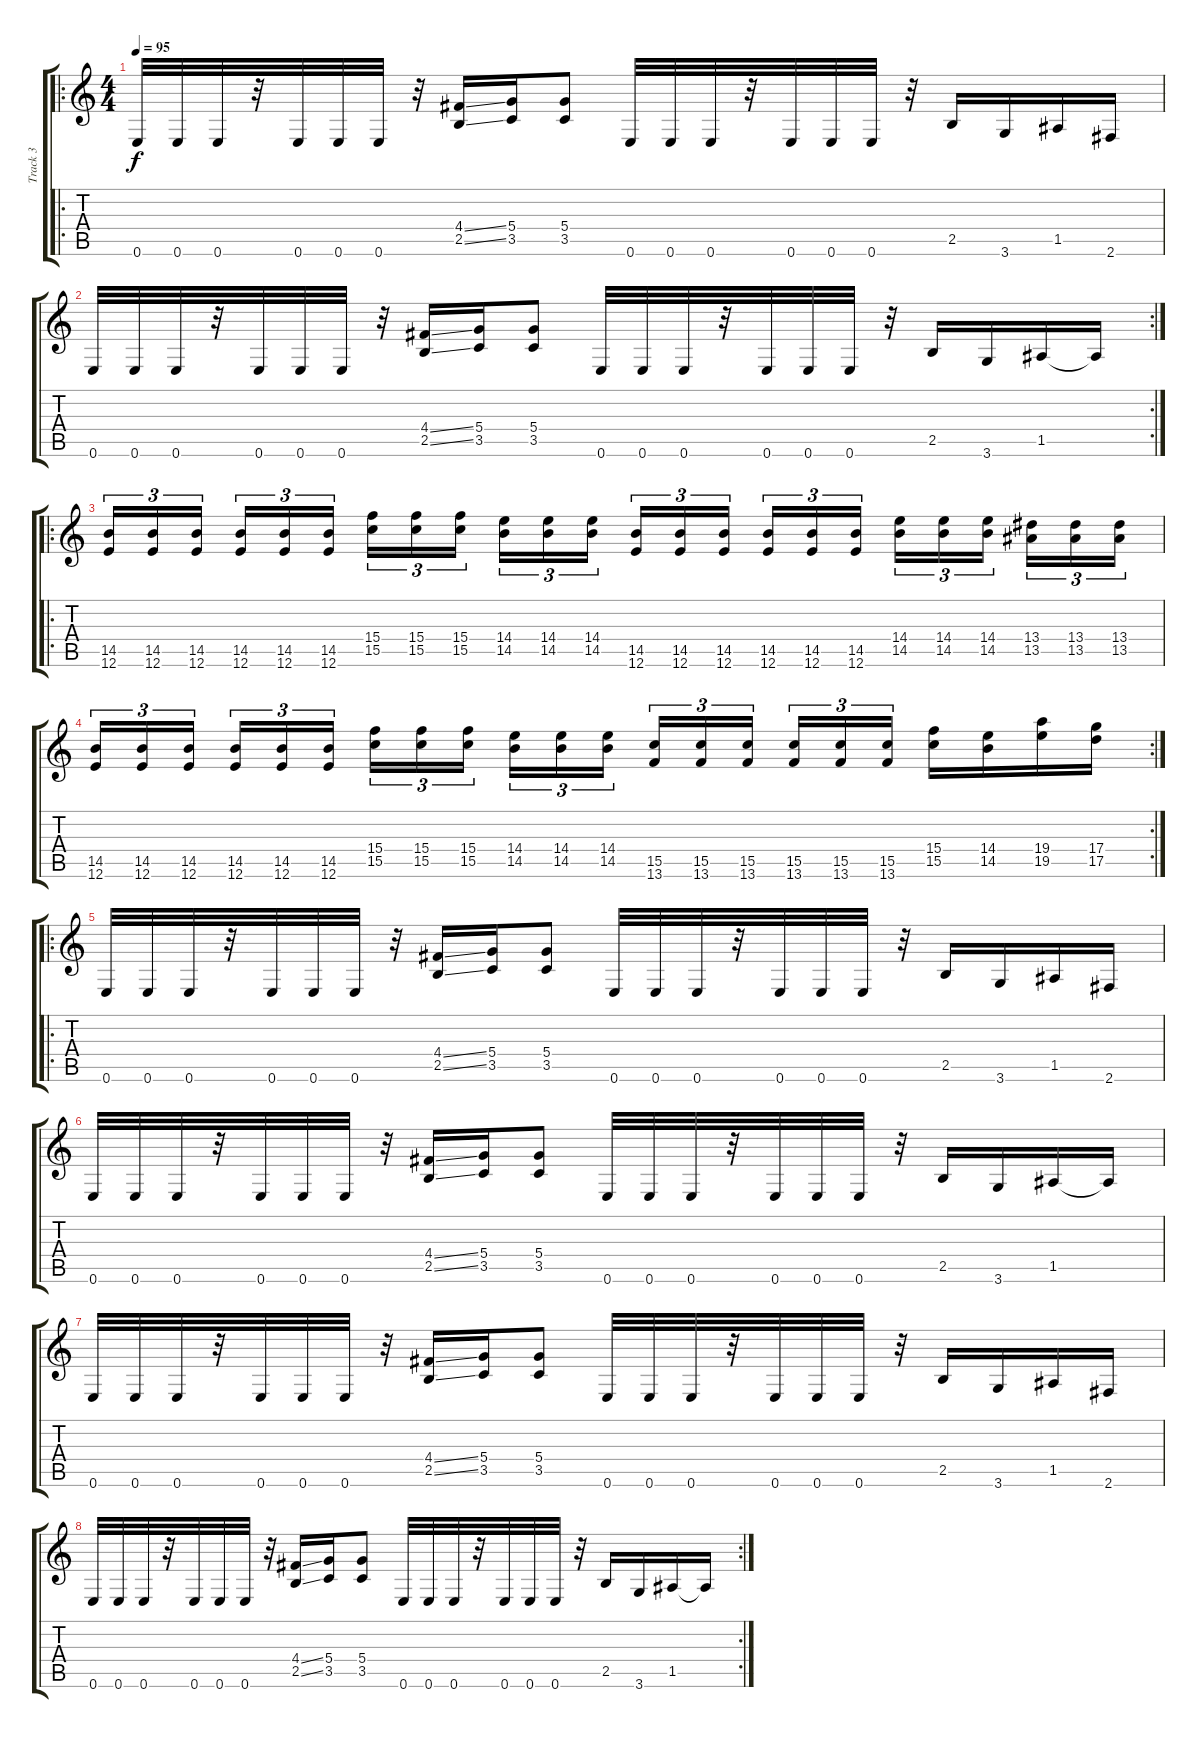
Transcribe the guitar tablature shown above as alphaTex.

\track ("Track 3" "Track 3") {instrument distortionguitar}
\staff {score tabs}
\tuning (E4 B3 G3 D3 A2 E2) {hide}
\ro
\ts (4 4)
\tempo 95
\clef g2
\ks c
0.6.32{dy f} 0.6.32 0.6.32 r.32 0.6.32 0.6.32 0.6.32 r.32 (4.4{ss} 2.5{ss}).16 (5.4 3.5).16 (5.4 3.5).8 0.6.32 0.6.32 0.6.32 r.32 0.6.32 0.6.32 0.6.32 r.32 2.5.16 3.6.16 1.5.16 2.6.16 |
\rc 2
0.6.32 0.6.32 0.6.32 r.32 0.6.32 0.6.32 0.6.32 r.32 (4.4{ss} 2.5{ss}).16 (5.4 3.5).16 (5.4 3.5).8 0.6.32 0.6.32 0.6.32 r.32 0.6.32 0.6.32 0.6.32 r.32 2.5.16 3.6.16 1.5.16 1.5{t}.16 |
\ro
(14.5 12.6).16{tu (3 2)} (14.5 12.6).16{tu (3 2)} (14.5 12.6).16{tu (3 2)} (14.5 12.6).16{tu (3 2)} (14.5 12.6).16{tu (3 2)} (14.5 12.6).16{tu (3 2)} (15.4 15.5).16{tu (3 2)} (15.4 15.5).16{tu (3 2)} (15.4 15.5).16{tu (3 2)} (14.4 14.5).16{tu (3 2)} (14.4 14.5).16{tu (3 2)} (14.4 14.5).16{tu (3 2)} (14.5 12.6).16{tu (3 2)} (14.5 12.6).16{tu (3 2)} (14.5 12.6).16{tu (3 2)} (14.5 12.6).16{tu (3 2)} (14.5 12.6).16{tu (3 2)} (14.5 12.6).16{tu (3 2)} (14.4 14.5).16{tu (3 2)} (14.4 14.5).16{tu (3 2)} (14.4 14.5).16{tu (3 2)} (13.4 13.5).16{tu (3 2)} (13.4 13.5).16{tu (3 2)} (13.4 13.5).16{tu (3 2)} |
\rc 2
(14.5 12.6).16{tu (3 2)} (14.5 12.6).16{tu (3 2)} (14.5 12.6).16{tu (3 2)} (14.5 12.6).16{tu (3 2)} (14.5 12.6).16{tu (3 2)} (14.5 12.6).16{tu (3 2)} (15.4 15.5).16{tu (3 2)} (15.4 15.5).16{tu (3 2)} (15.4 15.5).16{tu (3 2)} (14.4 14.5).16{tu (3 2)} (14.4 14.5).16{tu (3 2)} (14.4 14.5).16{tu (3 2)} (15.5 13.6).16{tu (3 2)} (15.5 13.6).16{tu (3 2)} (15.5 13.6).16{tu (3 2)} (15.5 13.6).16{tu (3 2)} (15.5 13.6).16{tu (3 2)} (15.5 13.6).16{tu (3 2)} (15.4 15.5).16 (14.4 14.5).16 (19.4 19.5).16 (17.4 17.5).16 |
\ro
0.6.32 0.6.32 0.6.32 r.32 0.6.32 0.6.32 0.6.32 r.32 (4.4{ss} 2.5{ss}).16 (5.4 3.5).16 (5.4 3.5).8 0.6.32 0.6.32 0.6.32 r.32 0.6.32 0.6.32 0.6.32 r.32 2.5.16 3.6.16 1.5.16 2.6.16 |
0.6.32 0.6.32 0.6.32 r.32 0.6.32 0.6.32 0.6.32 r.32 (4.4{ss} 2.5{ss}).16 (5.4 3.5).16 (5.4 3.5).8 0.6.32 0.6.32 0.6.32 r.32 0.6.32 0.6.32 0.6.32 r.32 2.5.16 3.6.16 1.5.16 1.5{t}.16 |
0.6.32 0.6.32 0.6.32 r.32 0.6.32 0.6.32 0.6.32 r.32 (4.4{ss} 2.5{ss}).16 (5.4 3.5).16 (5.4 3.5).8 0.6.32 0.6.32 0.6.32 r.32 0.6.32 0.6.32 0.6.32 r.32 2.5.16 3.6.16 1.5.16 2.6.16 |
\rc 2
0.6.32 0.6.32 0.6.32 r.32 0.6.32 0.6.32 0.6.32 r.32 (4.4{ss} 2.5{ss}).16 (5.4 3.5).16 (5.4 3.5).8 0.6.32 0.6.32 0.6.32 r.32 0.6.32 0.6.32 0.6.32 r.32 2.5.16 3.6.16 1.5.16 1.5{t}.16
